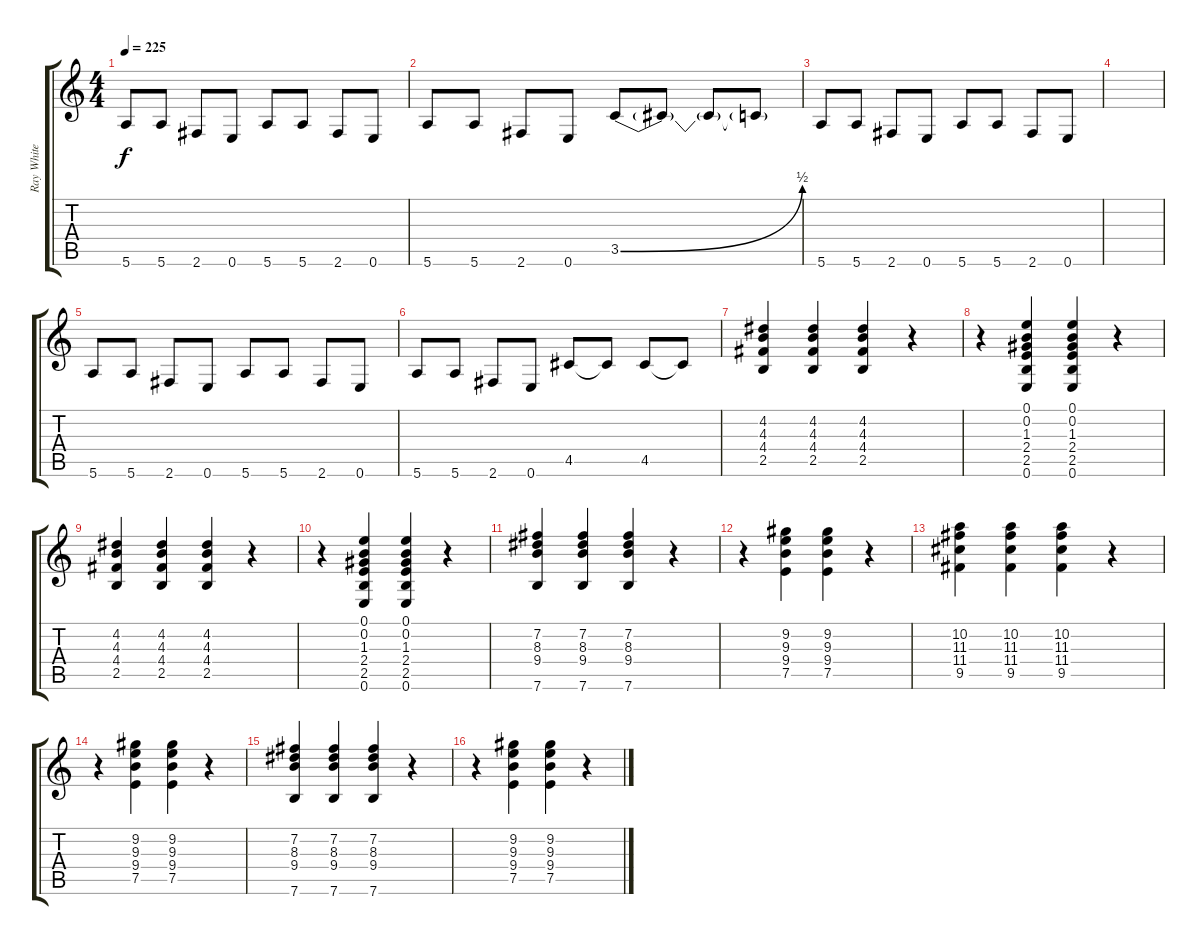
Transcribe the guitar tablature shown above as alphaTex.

\track ("Ray White" "Ray White") {instrument electricguitarjazz}
\staff {score tabs}
\tuning (E4 B3 G3 D3 A2 E2) {hide}
\ts (4 4)
\tempo 225
\clef g2
\ks c
5.6.8{dy f} 5.6.8 2.6.8 0.6.8 5.6.8 5.6.8 2.6.8 0.6.8 |
5.6.8 5.6.8 2.6.8 0.6.8 3.5{be (bend 0 0 60 2)}.8 3.5{t}.8 3.5{t}.8 3.5{t}.8 |
5.6.8 5.6.8 2.6.8 0.6.8 5.6.8 5.6.8 2.6.8 0.6.8 |
|
5.6.8 5.6.8 2.6.8 0.6.8 5.6.8 5.6.8 2.6.8 0.6.8 |
5.6.8 5.6.8 2.6.8 0.6.8 4.5.8 4.5{t}.8 4.5.8 4.5{t}.8 |
(4.2 4.3 4.4 2.5).4 (4.2 4.3 4.4 2.5).4 (4.2 4.3 4.4 2.5).4 r.4 |
r.4 (0.1 0.2 1.3 2.4 2.5 0.6).4 (0.1 0.2 1.3 2.4 2.5 0.6).4 r.4 |
(4.2 4.3 4.4 2.5).4 (4.2 4.3 4.4 2.5).4 (4.2 4.3 4.4 2.5).4 r.4 |
r.4 (0.1 0.2 1.3 2.4 2.5 0.6).4 (0.1 0.2 1.3 2.4 2.5 0.6).4 r.4 |
(7.2 8.3 9.4 7.6).4 (7.2 8.3 9.4 7.6).4 (7.2 8.3 9.4 7.6).4 r.4 |
r.4 (9.2 9.3 9.4 7.5).4 (9.2 9.3 9.4 7.5).4 r.4 |
(10.2 11.3 11.4 9.5).4 (10.2 11.3 11.4 9.5).4 (10.2 11.3 11.4 9.5).4 r.4 |
r.4 (9.2 9.3 9.4 7.5).4 (9.2 9.3 9.4 7.5).4 r.4 |
(7.2 8.3 9.4 7.6).4 (7.2 8.3 9.4 7.6).4 (7.2 8.3 9.4 7.6).4 r.4 |
r.4 (9.2 9.3 9.4 7.5).4 (9.2 9.3 9.4 7.5).4 r.4
